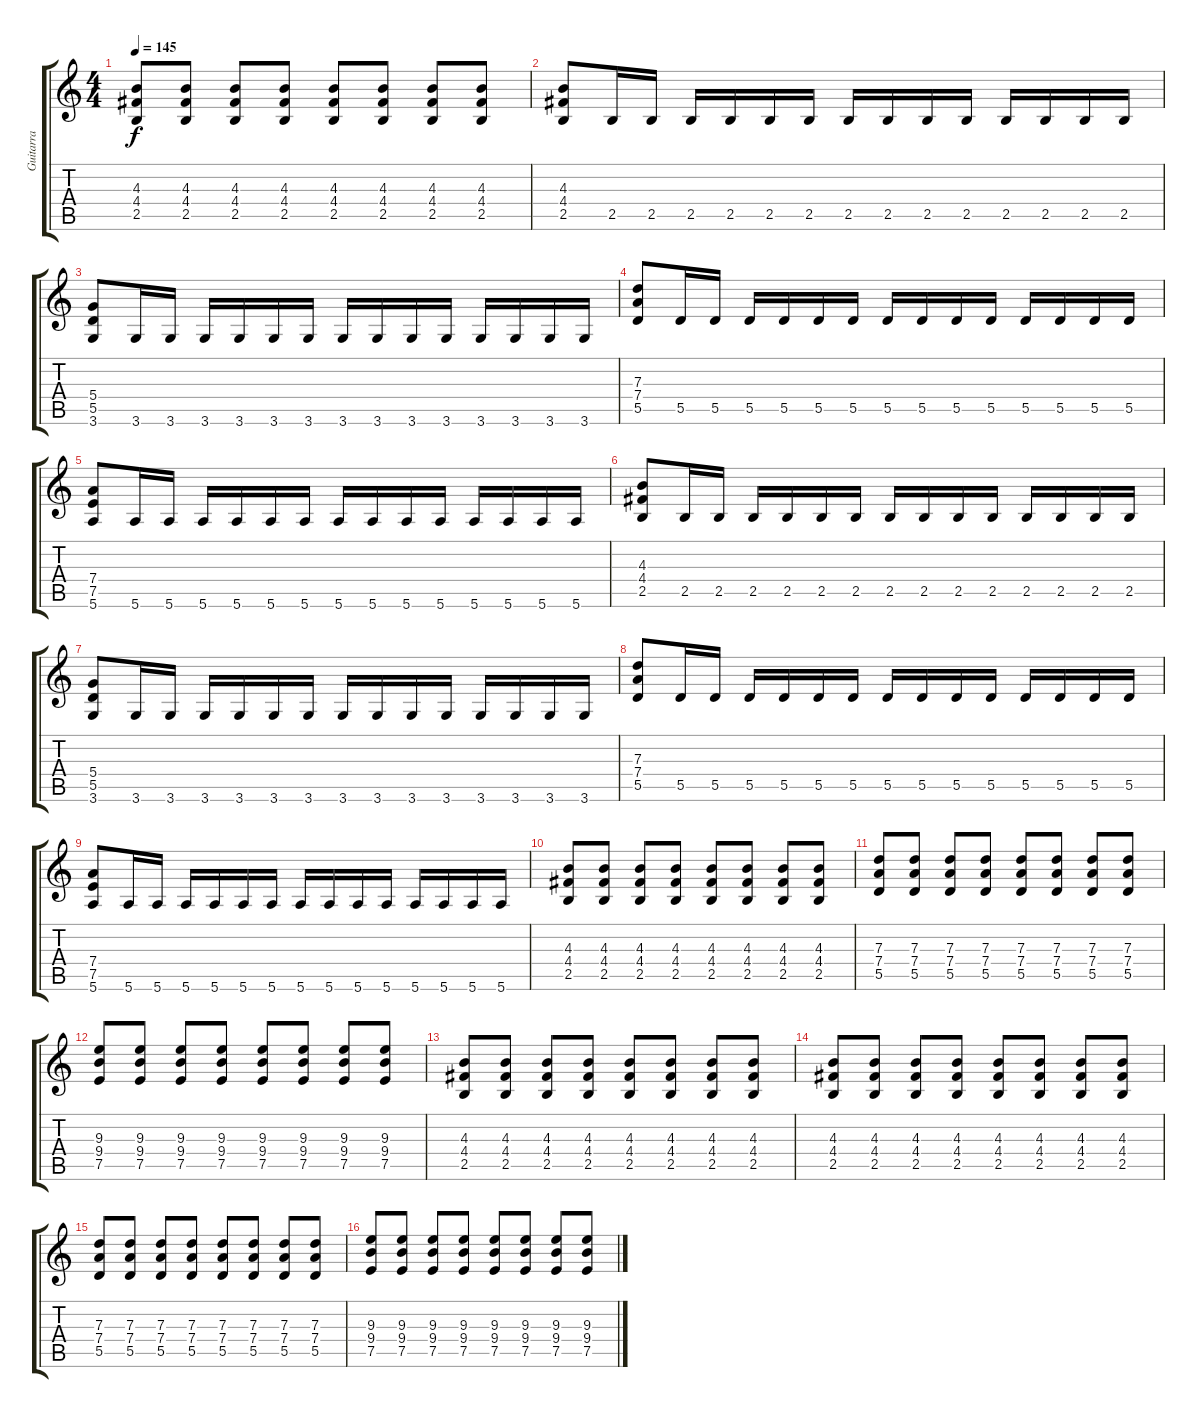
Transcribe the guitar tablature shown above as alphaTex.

\track ("Guitarra" "Guitarra") {instrument distortionguitar}
\staff {score tabs}
\tuning (E4 B3 G3 D3 A2 E2) {hide}
\ts (4 4)
\tempo 145
\clef g2
\ks c
(4.3 4.4 2.5).8{dy f} (4.3 4.4 2.5).8 (4.3 4.4 2.5).8 (4.3 4.4 2.5).8 (4.3 4.4 2.5).8 (4.3 4.4 2.5).8 (4.3 4.4 2.5).8 (4.3 4.4 2.5).8 |
(4.3 4.4 2.5).8 2.5.16 2.5.16 2.5.16 2.5.16 2.5.16 2.5.16 2.5.16 2.5.16 2.5.16 2.5.16 2.5.16 2.5.16 2.5.16 2.5.16 |
(5.4 5.5 3.6).8 3.6.16 3.6.16 3.6.16 3.6.16 3.6.16 3.6.16 3.6.16 3.6.16 3.6.16 3.6.16 3.6.16 3.6.16 3.6.16 3.6.16 |
(7.3 7.4 5.5).8 5.5.16 5.5.16 5.5.16 5.5.16 5.5.16 5.5.16 5.5.16 5.5.16 5.5.16 5.5.16 5.5.16 5.5.16 5.5.16 5.5.16 |
(7.4 7.5 5.6).8 5.6.16 5.6.16 5.6.16 5.6.16 5.6.16 5.6.16 5.6.16 5.6.16 5.6.16 5.6.16 5.6.16 5.6.16 5.6.16 5.6.16 |
(4.3 4.4 2.5).8 2.5.16 2.5.16 2.5.16 2.5.16 2.5.16 2.5.16 2.5.16 2.5.16 2.5.16 2.5.16 2.5.16 2.5.16 2.5.16 2.5.16 |
(5.4 5.5 3.6).8 3.6.16 3.6.16 3.6.16 3.6.16 3.6.16 3.6.16 3.6.16 3.6.16 3.6.16 3.6.16 3.6.16 3.6.16 3.6.16 3.6.16 |
(7.3 7.4 5.5).8 5.5.16 5.5.16 5.5.16 5.5.16 5.5.16 5.5.16 5.5.16 5.5.16 5.5.16 5.5.16 5.5.16 5.5.16 5.5.16 5.5.16 |
(7.4 7.5 5.6).8 5.6.16 5.6.16 5.6.16 5.6.16 5.6.16 5.6.16 5.6.16 5.6.16 5.6.16 5.6.16 5.6.16 5.6.16 5.6.16 5.6.16 |
(4.3 4.4 2.5).8 (4.3 4.4 2.5).8 (4.3 4.4 2.5).8 (4.3 4.4 2.5).8 (4.3 4.4 2.5).8 (4.3 4.4 2.5).8 (4.3 4.4 2.5).8 (4.3 4.4 2.5).8 |
(7.3 7.4 5.5).8 (7.3 7.4 5.5).8 (7.3 7.4 5.5).8 (7.3 7.4 5.5).8 (7.3 7.4 5.5).8 (7.3 7.4 5.5).8 (7.3 7.4 5.5).8 (7.3 7.4 5.5).8 |
(9.3 9.4 7.5).8 (9.3 9.4 7.5).8 (9.3 9.4 7.5).8 (9.3 9.4 7.5).8 (9.3 9.4 7.5).8 (9.3 9.4 7.5).8 (9.3 9.4 7.5).8 (9.3 9.4 7.5).8 |
(4.3 4.4 2.5).8 (4.3 4.4 2.5).8 (4.3 4.4 2.5).8 (4.3 4.4 2.5).8 (4.3 4.4 2.5).8 (4.3 4.4 2.5).8 (4.3 4.4 2.5).8 (4.3 4.4 2.5).8 |
(4.3 4.4 2.5).8 (4.3 4.4 2.5).8 (4.3 4.4 2.5).8 (4.3 4.4 2.5).8 (4.3 4.4 2.5).8 (4.3 4.4 2.5).8 (4.3 4.4 2.5).8 (4.3 4.4 2.5).8 |
(7.3 7.4 5.5).8 (7.3 7.4 5.5).8 (7.3 7.4 5.5).8 (7.3 7.4 5.5).8 (7.3 7.4 5.5).8 (7.3 7.4 5.5).8 (7.3 7.4 5.5).8 (7.3 7.4 5.5).8 |
(9.3 9.4 7.5).8 (9.3 9.4 7.5).8 (9.3 9.4 7.5).8 (9.3 9.4 7.5).8 (9.3 9.4 7.5).8 (9.3 9.4 7.5).8 (9.3 9.4 7.5).8 (9.3 9.4 7.5).8
